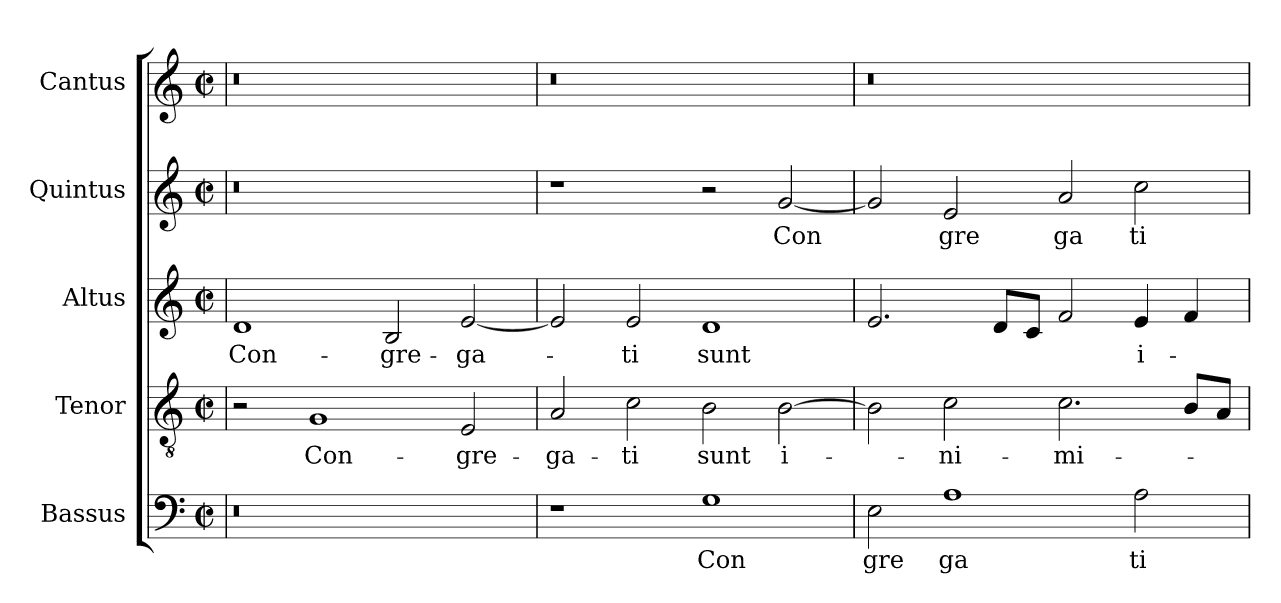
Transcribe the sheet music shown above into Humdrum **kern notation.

**kern	**text	**kern	**text	**kern	**text	**kern	**text	**kern
*part5	*part5	*part4	*part4	*part3	*part3	*part2	*part2	*part1
*staff5	*staff5	*staff4	*staff4	*staff3	*staff3	*staff2	*staff2	*staff1
*I"Bassus	*	*I"Tenor	*	*I"Altus	*	*I"Quintus	*	*I"Cantus
!!LO:PB:g=z
*stria5	*	*stria5	*	*stria5	*	*stria5	*	*stria5
*clefF4	*	*clefGv2	*	*clefG2	*	*clefG2	*	*clefG2
*M2/2	*	*M2/2	*	*M2/2	*	*M2/2	*	*M2/2
*met(c|)	*	*met(c|)	*	*met(c|)	*	*met(c|)	*	*met(c|)
=1	=1!	=1	=1!	=1	=1!	=1	=1!	=1!
!	!	!	!	!	!LO:LY:b:cj	!	!	!
0r	.	2r	.	1d	Con-	0r	.	0r
!	!	!	!LO:LY:b:cj	!	!	!	!	!
.	.	1G	Con-	.	.	.	.	.
!	!	!	!	!	!LO:LY:b:cj	!	!	!
.	.	.	.	2B/	-gre-	.	.	.
!	!	!	!LO:LY:b:cj	!	!LO:LY:b:cj	!	!	!
.	.	2E/	-gre-	[<2e/	-ga-	.	.	.
=2	=2	=2	=2	=2	=2	=2	=2	=2
!	!	!	!LO:LY:b:cj	!	!	!	!	!
1r	.	2A/	-ga-	2e/]	.	1r	.	0r
!	!	!	!LO:LY:b:cj	!	!LO:LY:b:cj	!	!	!
.	.	2c\	-ti	2e/	-ti	.	.	.
!	!LO:LY:b:cj	!	!LO:LY:b:cj	!	!LO:LY:b	!	!	!
1G	Con	2B\	sunt	1d	sunt	2r	.	.
!	!	!	!LO:LY:b:rj	!	!	!	!LO:LY:b	!
.	.	[>2B\	i-	.	.	[<2g/	Con	.
=3	=3	=3	=3	=3	=3	=3	=3	=3
!	!LO:LY:b:cj	!	!	!	!	!	!	!
2E\	gre	2B\]	.	2.e/	.	2g/]	.	0r
!	!LO:LY:b:cj	!	!LO:LY:b:cj	!	!	!	!LO:LY:b:cj	!
1A	ga	2c\	-ni-	.	.	2e/	gre	.
.	.	.	.	8d/L	.	.	.	.
.	.	.	.	8c/J	.	.	.	.
!	!	!	!LO:LY:b	!	!	!	!LO:LY:b:cj	!
.	.	2.c\	-mi-	2f/	.	2a/	ga	.
!	!LO:LY:b:cj	!	!	!	!LO:LY:b:rj	!	!LO:LY:b:cj	!
2A\	ti	.	.	4e/	i-	2cc\	ti	.
.	.	8B/L	.	4f/	.	.	.	.
.	.	8A/J	.	.	.	.	.	.
=	=	=	=	=	=	=	=	=
*-	*-	*-	*-	*-	*-	*-	*-	*-
